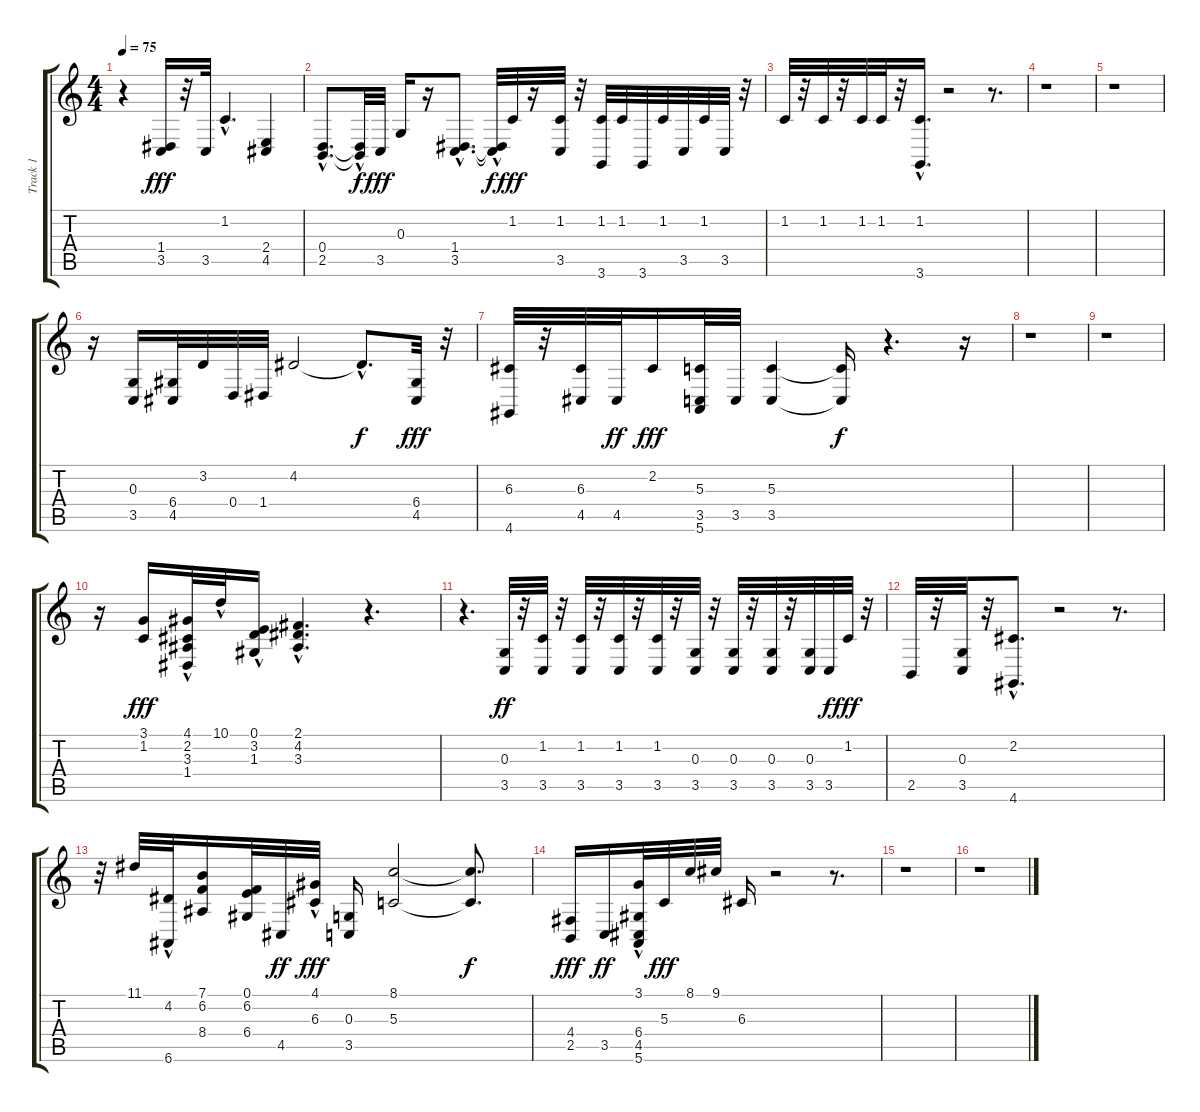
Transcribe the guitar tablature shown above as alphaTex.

\track ("Track 1" "Track 1") {instrument stringensemble1}
\staff {score tabs}
\tuning (E4 B3 G3 D3 A2 E2) {hide}
\ts (4 4)
\tempo 75
\clef g2
\ks c
r.4{dy fff} (1.4 3.5).16 r.32 3.5.32 1.2{hac}.4{d} (2.4 4.5).4 |
(0.4{hac} 2.5{hac}).8{d} (0.4{hac t} 2.5{t}).32{dy f} 3.5.32{dy fff} 0.3.16 r.16 (1.4{hac} 3.5{hac}).8{d} (1.4{t} 3.5{hac t}).32{dy f} 1.2.32{dy fff} r.16 (1.2 3.5).32 r.32 (1.2 3.6).32 1.2.32 3.6.32 1.2.32 3.5.32 1.2.32 3.5.32 r.32 |
1.2.32 r.32 1.2.32 r.32 1.2.32 1.2.32 r.32 (1.2{hac} 3.6{hac}).16{d} r.2 r.8{d} |
r.1 |
r.1 |
r.16 (0.3 3.5).16 (6.4 4.5).32 3.2.32 0.4.32 1.4.32 4.2.2 4.2{hac t}.8{d dy f} (6.4 4.5).32{dy fff} r.32 |
(6.3 4.6).32 r.32 (6.3 4.5).32 4.5.32{dy ff} 2.2.16{dy fff} (5.3 3.5 5.6).32 3.5.32 (5.3 3.5).4 (5.3{t} 3.5{t}).16{dy f} r.4{d} r.16 |
r.1 |
r.1 |
r.16 (3.1 1.2).16{dy fff} (4.1 2.2 3.3{hac} 1.4{hac}).32 10.1{hac}.32 (0.1{hac} 3.2 1.3).16 (2.1{hac} 4.2 3.3{hac}).4{d} r.4{d} |
r.4{d} (0.3 3.5).32{dy ff} r.32 (1.2 3.5).32 r.32 (1.2 3.5).32 r.32 (1.2 3.5).32 r.32 (1.2 3.5).32 r.32 (0.3 3.5).32 r.32 (0.3 3.5).32 r.32 (0.3 3.5).32 r.32 (0.3 3.5).32 3.5.32{dy f} 1.2.32{dy fff} r.32 |
2.5.32 r.32 (0.3 3.5).32 r.32 (2.2{hac} 4.6{hac}).8{d} r.2 r.8{d} |
r.32 11.1.32 (4.2 6.6{hac}).32 (7.1 6.2 8.4).16 (0.1 6.2 6.4).32 4.5.32{dy ff} (4.1 6.3{hac}).32{dy fff} (0.3 3.5).16 (8.1 5.3).2 (8.1{t} 5.3{t}).8{d dy f} |
(4.4 2.5).16{dy fff} 3.5.16{dy ff} (3.1{hac} 6.4 4.5 5.6).32 5.3.32{dy fff} 8.1.32 9.1.32 6.3.16 r.2 r.8{d} |
r.1 |
r.1
